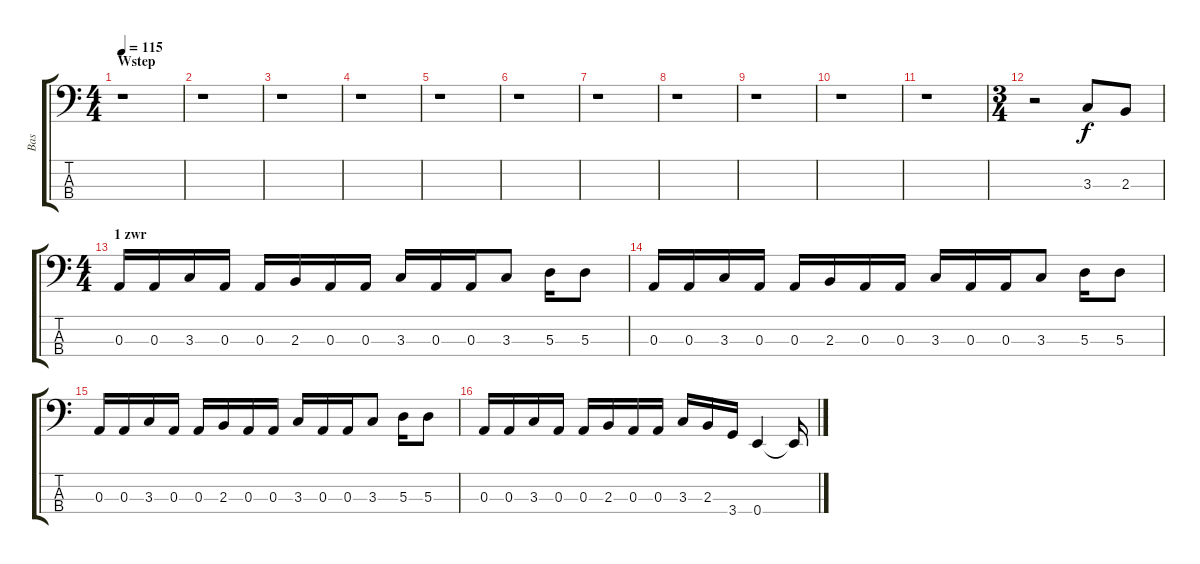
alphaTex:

\track ("Bas" "Bas") {instrument electricbasspick}
\staff {score tabs}
\tuning (G2 D2 A1 E1) {hide}
\ts (4 4)
\section ("" "Wstep")
\tempo 115
\clef f4
\ks c
r.1{dy f instrument electricbasspick} |
r.1 |
r.1 |
r.1 |
r.1 |
r.1 |
r.1 |
r.1 |
r.1 |
r.1 |
r.1 |
\ts (3 4)
r.2 3.3.8 2.3.8 |
\ts (4 4)
\section ("" "1 zwr")
0.3.16 0.3.16 3.3.16 0.3.16 0.3.16 2.3.16 0.3.16 0.3.16 3.3.16 0.3.16 0.3.16 3.3.8 5.3.16 5.3.8 |
0.3.16 0.3.16 3.3.16 0.3.16 0.3.16 2.3.16 0.3.16 0.3.16 3.3.16 0.3.16 0.3.16 3.3.8 5.3.16 5.3.8 |
0.3.16 0.3.16 3.3.16 0.3.16 0.3.16 2.3.16 0.3.16 0.3.16 3.3.16 0.3.16 0.3.16 3.3.8 5.3.16 5.3.8 |
0.3.16 0.3.16 3.3.16 0.3.16 0.3.16 2.3.16 0.3.16 0.3.16 3.3.16 2.3.16 3.4.16 0.4.4 0.4{t}.16
